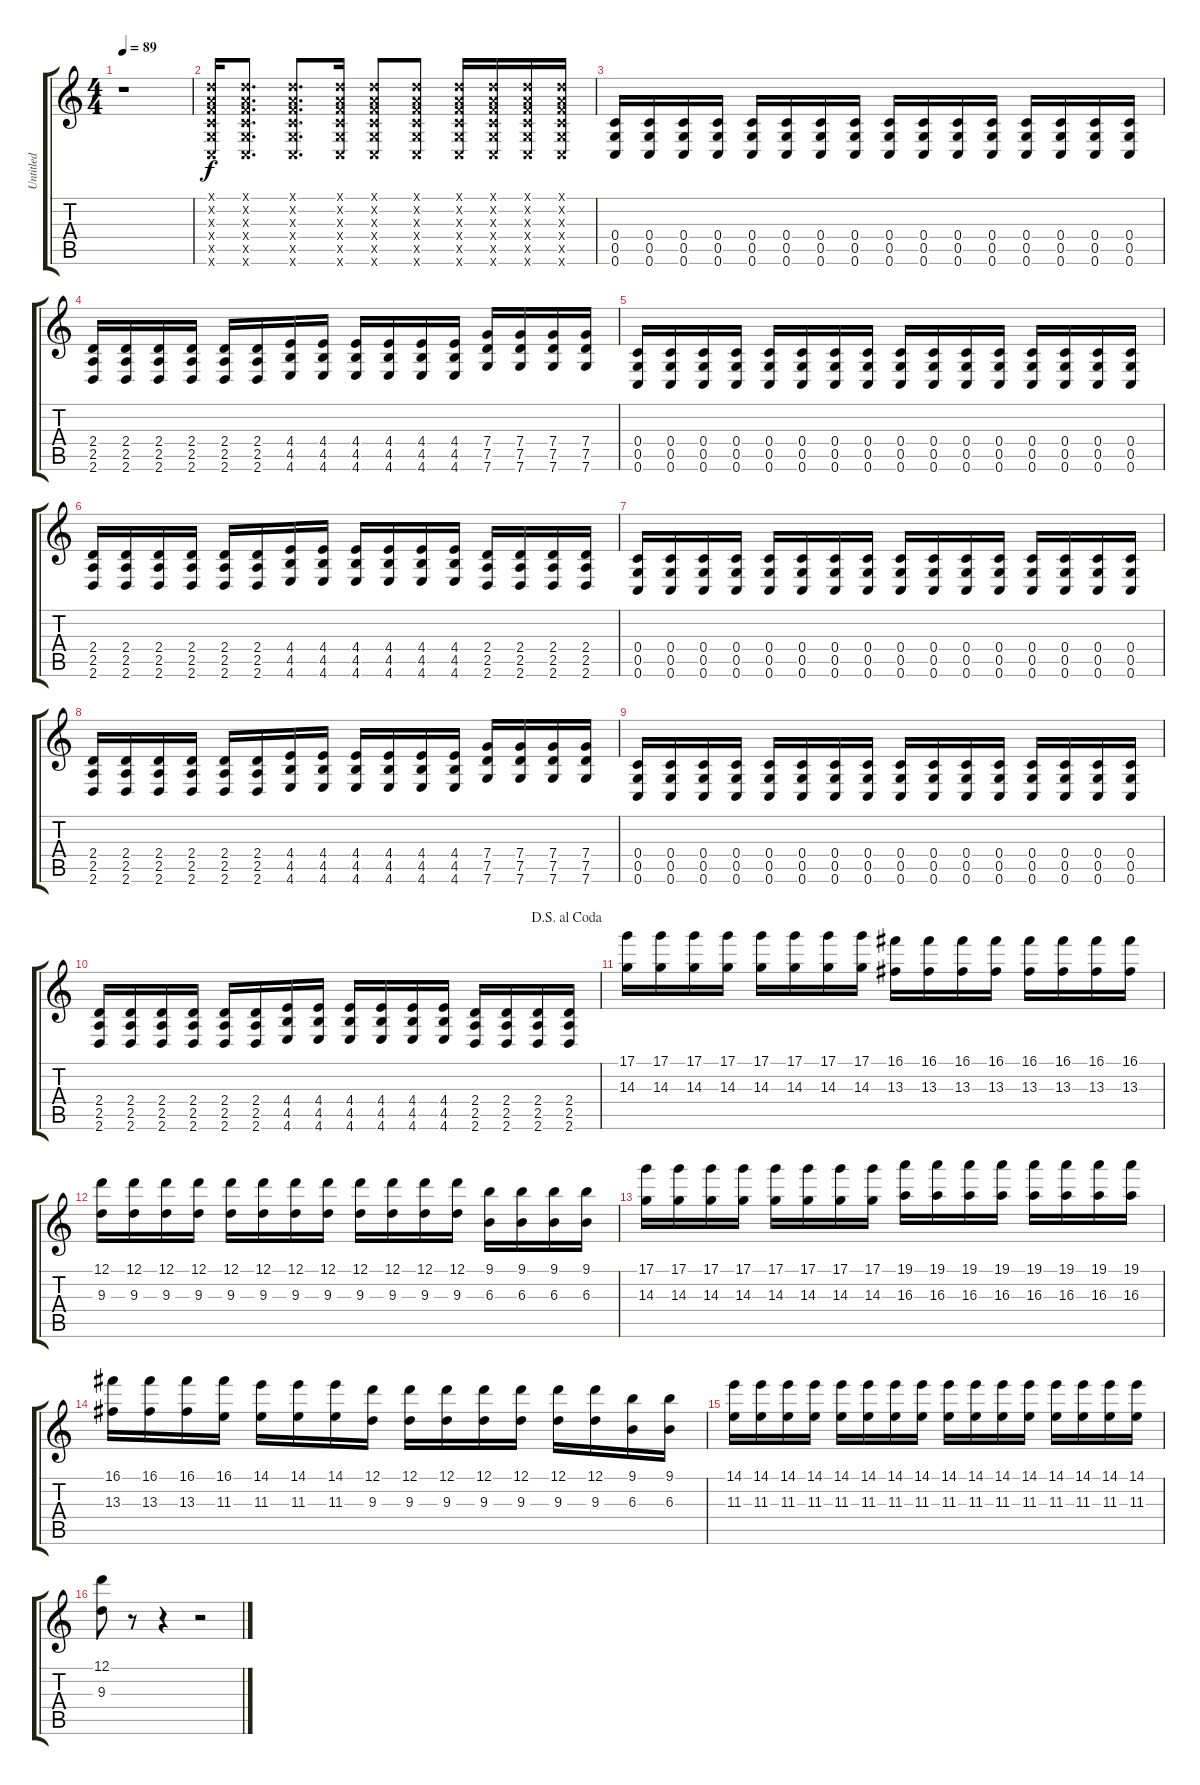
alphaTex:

\track ("Untitled" "Untitled") {instrument distortionguitar}
\staff {score tabs}
\tuning (D4 A3 F3 C3 G2 C2) {hide}
\ts (4 4)
\tempo 89
\clef g2
\ks c
r.1{dy f} |
(0.1{x} 0.2{x} 0.3{x} 0.4{x} 0.5{x} 0.6{x}).16 (0.1{x} 0.2{x} 0.3{x} 0.4{x} 0.5{x} 0.6{x}).8{d} (0.1{x} 0.2{x} 0.3{x} 0.4{x} 0.5{x} 0.6{x}).8{d} (0.1{x} 0.2{x} 0.3{x} 0.4{x} 0.5{x} 0.6{x}).16 (0.1{x} 0.2{x} 0.3{x} 0.4{x} 0.5{x} 0.6{x}).8 (0.1{x} 0.2{x} 0.3{x} 0.4{x} 0.5{x} 0.6{x}).8 (0.1{x} 0.2{x} 0.3{x} 0.4{x} 0.5{x} 0.6{x}).16 (0.1{x} 0.2{x} 0.3{x} 0.4{x} 0.5{x} 0.6{x}).16 (0.1{x} 0.2{x} 0.3{x} 0.4{x} 0.5{x} 0.6{x}).16 (0.1{x} 0.2{x} 0.3{x} 0.4{x} 0.5{x} 0.6{x}).16 |
(0.4 0.5 0.6).16 (0.4 0.5 0.6).16 (0.4 0.5 0.6).16 (0.4 0.5 0.6).16 (0.4 0.5 0.6).16 (0.4 0.5 0.6).16 (0.4 0.5 0.6).16 (0.4 0.5 0.6).16 (0.4 0.5 0.6).16 (0.4 0.5 0.6).16 (0.4 0.5 0.6).16 (0.4 0.5 0.6).16 (0.4 0.5 0.6).16 (0.4 0.5 0.6).16 (0.4 0.5 0.6).16 (0.4 0.5 0.6).16 |
(2.4 2.5 2.6).16 (2.4 2.5 2.6).16 (2.4 2.5 2.6).16 (2.4 2.5 2.6).16 (2.4 2.5 2.6).16 (2.4 2.5 2.6).16 (4.4 4.5 4.6).16 (4.4 4.5 4.6).16 (4.4 4.5 4.6).16 (4.4 4.5 4.6).16 (4.4 4.5 4.6).16 (4.4 4.5 4.6).16 (7.4 7.5 7.6).16 (7.4 7.5 7.6).16 (7.4 7.5 7.6).16 (7.4 7.5 7.6).16 |
(0.4 0.5 0.6).16 (0.4 0.5 0.6).16 (0.4 0.5 0.6).16 (0.4 0.5 0.6).16 (0.4 0.5 0.6).16 (0.4 0.5 0.6).16 (0.4 0.5 0.6).16 (0.4 0.5 0.6).16 (0.4 0.5 0.6).16 (0.4 0.5 0.6).16 (0.4 0.5 0.6).16 (0.4 0.5 0.6).16 (0.4 0.5 0.6).16 (0.4 0.5 0.6).16 (0.4 0.5 0.6).16 (0.4 0.5 0.6).16 |
(2.4 2.5 2.6).16 (2.4 2.5 2.6).16 (2.4 2.5 2.6).16 (2.4 2.5 2.6).16 (2.4 2.5 2.6).16 (2.4 2.5 2.6).16 (4.4 4.5 4.6).16 (4.4 4.5 4.6).16 (4.4 4.5 4.6).16 (4.4 4.5 4.6).16 (4.4 4.5 4.6).16 (4.4 4.5 4.6).16 (2.4 2.5 2.6).16 (2.4 2.5 2.6).16 (2.4 2.5 2.6).16 (2.4 2.5 2.6).16 |
(0.4 0.5 0.6).16 (0.4 0.5 0.6).16 (0.4 0.5 0.6).16 (0.4 0.5 0.6).16 (0.4 0.5 0.6).16 (0.4 0.5 0.6).16 (0.4 0.5 0.6).16 (0.4 0.5 0.6).16 (0.4 0.5 0.6).16 (0.4 0.5 0.6).16 (0.4 0.5 0.6).16 (0.4 0.5 0.6).16 (0.4 0.5 0.6).16 (0.4 0.5 0.6).16 (0.4 0.5 0.6).16 (0.4 0.5 0.6).16 |
(2.4 2.5 2.6).16 (2.4 2.5 2.6).16 (2.4 2.5 2.6).16 (2.4 2.5 2.6).16 (2.4 2.5 2.6).16 (2.4 2.5 2.6).16 (4.4 4.5 4.6).16 (4.4 4.5 4.6).16 (4.4 4.5 4.6).16 (4.4 4.5 4.6).16 (4.4 4.5 4.6).16 (4.4 4.5 4.6).16 (7.4 7.5 7.6).16 (7.4 7.5 7.6).16 (7.4 7.5 7.6).16 (7.4 7.5 7.6).16 |
(0.4 0.5 0.6).16 (0.4 0.5 0.6).16 (0.4 0.5 0.6).16 (0.4 0.5 0.6).16 (0.4 0.5 0.6).16 (0.4 0.5 0.6).16 (0.4 0.5 0.6).16 (0.4 0.5 0.6).16 (0.4 0.5 0.6).16 (0.4 0.5 0.6).16 (0.4 0.5 0.6).16 (0.4 0.5 0.6).16 (0.4 0.5 0.6).16 (0.4 0.5 0.6).16 (0.4 0.5 0.6).16 (0.4 0.5 0.6).16 |
\jump dalsegnoalcoda
(2.4 2.5 2.6).16 (2.4 2.5 2.6).16 (2.4 2.5 2.6).16 (2.4 2.5 2.6).16 (2.4 2.5 2.6).16 (2.4 2.5 2.6).16 (4.4 4.5 4.6).16 (4.4 4.5 4.6).16 (4.4 4.5 4.6).16 (4.4 4.5 4.6).16 (4.4 4.5 4.6).16 (4.4 4.5 4.6).16 (2.4 2.5 2.6).16 (2.4 2.5 2.6).16 (2.4 2.5 2.6).16 (2.4 2.5 2.6).16 |
(17.1 14.3).16 (17.1 14.3).16 (17.1 14.3).16 (17.1 14.3).16 (17.1 14.3).16 (17.1 14.3).16 (17.1 14.3).16 (17.1 14.3).16 (16.1 13.3).16 (16.1 13.3).16 (16.1 13.3).16 (16.1 13.3).16 (16.1 13.3).16 (16.1 13.3).16 (16.1 13.3).16 (16.1 13.3).16 |
(12.1 9.3).16 (12.1 9.3).16 (12.1 9.3).16 (12.1 9.3).16 (12.1 9.3).16 (12.1 9.3).16 (12.1 9.3).16 (12.1 9.3).16 (12.1 9.3).16 (12.1 9.3).16 (12.1 9.3).16 (12.1 9.3).16 (9.1 6.3).16 (9.1 6.3).16 (9.1 6.3).16 (9.1 6.3).16 |
(17.1 14.3).16 (17.1 14.3).16 (17.1 14.3).16 (17.1 14.3).16 (17.1 14.3).16 (17.1 14.3).16 (17.1 14.3).16 (17.1 14.3).16 (19.1 16.3).16 (19.1 16.3).16 (19.1 16.3).16 (19.1 16.3).16 (19.1 16.3).16 (19.1 16.3).16 (19.1 16.3).16 (19.1 16.3).16 |
(16.1 13.3).16 (16.1 13.3).16 (16.1 13.3).16 (16.1 11.3).16 (14.1 11.3).16 (14.1 11.3).16 (14.1 11.3).16 (12.1 9.3).16 (12.1 9.3).16 (12.1 9.3).16 (12.1 9.3).16 (12.1 9.3).16 (12.1 9.3).16 (12.1 9.3).16 (9.1 6.3).16 (9.1 6.3).16 |
(14.1 11.3).16 (14.1 11.3).16 (14.1 11.3).16 (14.1 11.3).16 (14.1 11.3).16 (14.1 11.3).16 (14.1 11.3).16 (14.1 11.3).16 (14.1 11.3).16 (14.1 11.3).16 (14.1 11.3).16 (14.1 11.3).16 (14.1 11.3).16 (14.1 11.3).16 (14.1 11.3).16 (14.1 11.3).16 |
(12.1 9.3).8 r.8 r.4 r.2
